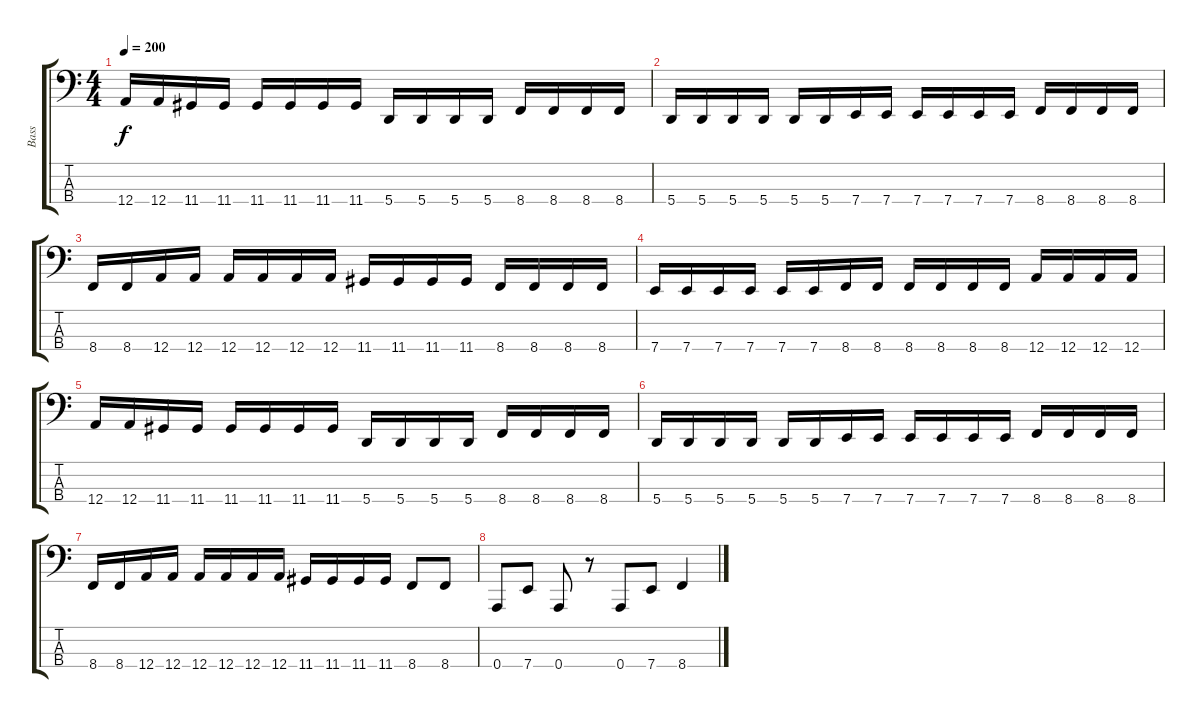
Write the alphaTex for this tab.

\track ("Bass" "Bass") {instrument electricbasspick}
\staff {score tabs}
\tuning (F2 A1 E1 A0) {hide}
\ts (4 4)
\tempo 200
\clef f4
\ks c
12.4.16{dy f} 12.4.16 11.4.16 11.4.16 11.4.16 11.4.16 11.4.16 11.4.16 5.4.16 5.4.16 5.4.16 5.4.16 8.4.16 8.4.16 8.4.16 8.4.16 |
5.4.16 5.4.16 5.4.16 5.4.16 5.4.16 5.4.16 7.4.16 7.4.16 7.4.16 7.4.16 7.4.16 7.4.16 8.4.16 8.4.16 8.4.16 8.4.16 |
8.4.16 8.4.16 12.4.16 12.4.16 12.4.16 12.4.16 12.4.16 12.4.16 11.4.16 11.4.16 11.4.16 11.4.16 8.4.16 8.4.16 8.4.16 8.4.16 |
7.4.16 7.4.16 7.4.16 7.4.16 7.4.16 7.4.16 8.4.16 8.4.16 8.4.16 8.4.16 8.4.16 8.4.16 12.4.16 12.4.16 12.4.16 12.4.16 |
12.4.16 12.4.16 11.4.16 11.4.16 11.4.16 11.4.16 11.4.16 11.4.16 5.4.16 5.4.16 5.4.16 5.4.16 8.4.16 8.4.16 8.4.16 8.4.16 |
5.4.16 5.4.16 5.4.16 5.4.16 5.4.16 5.4.16 7.4.16 7.4.16 7.4.16 7.4.16 7.4.16 7.4.16 8.4.16 8.4.16 8.4.16 8.4.16 |
8.4.16 8.4.16 12.4.16 12.4.16 12.4.16 12.4.16 12.4.16 12.4.16 11.4.16 11.4.16 11.4.16 11.4.16 8.4.8 8.4.8 |
0.4.8 7.4.8 0.4.8 r.8 0.4.8 7.4.8 8.4.4
